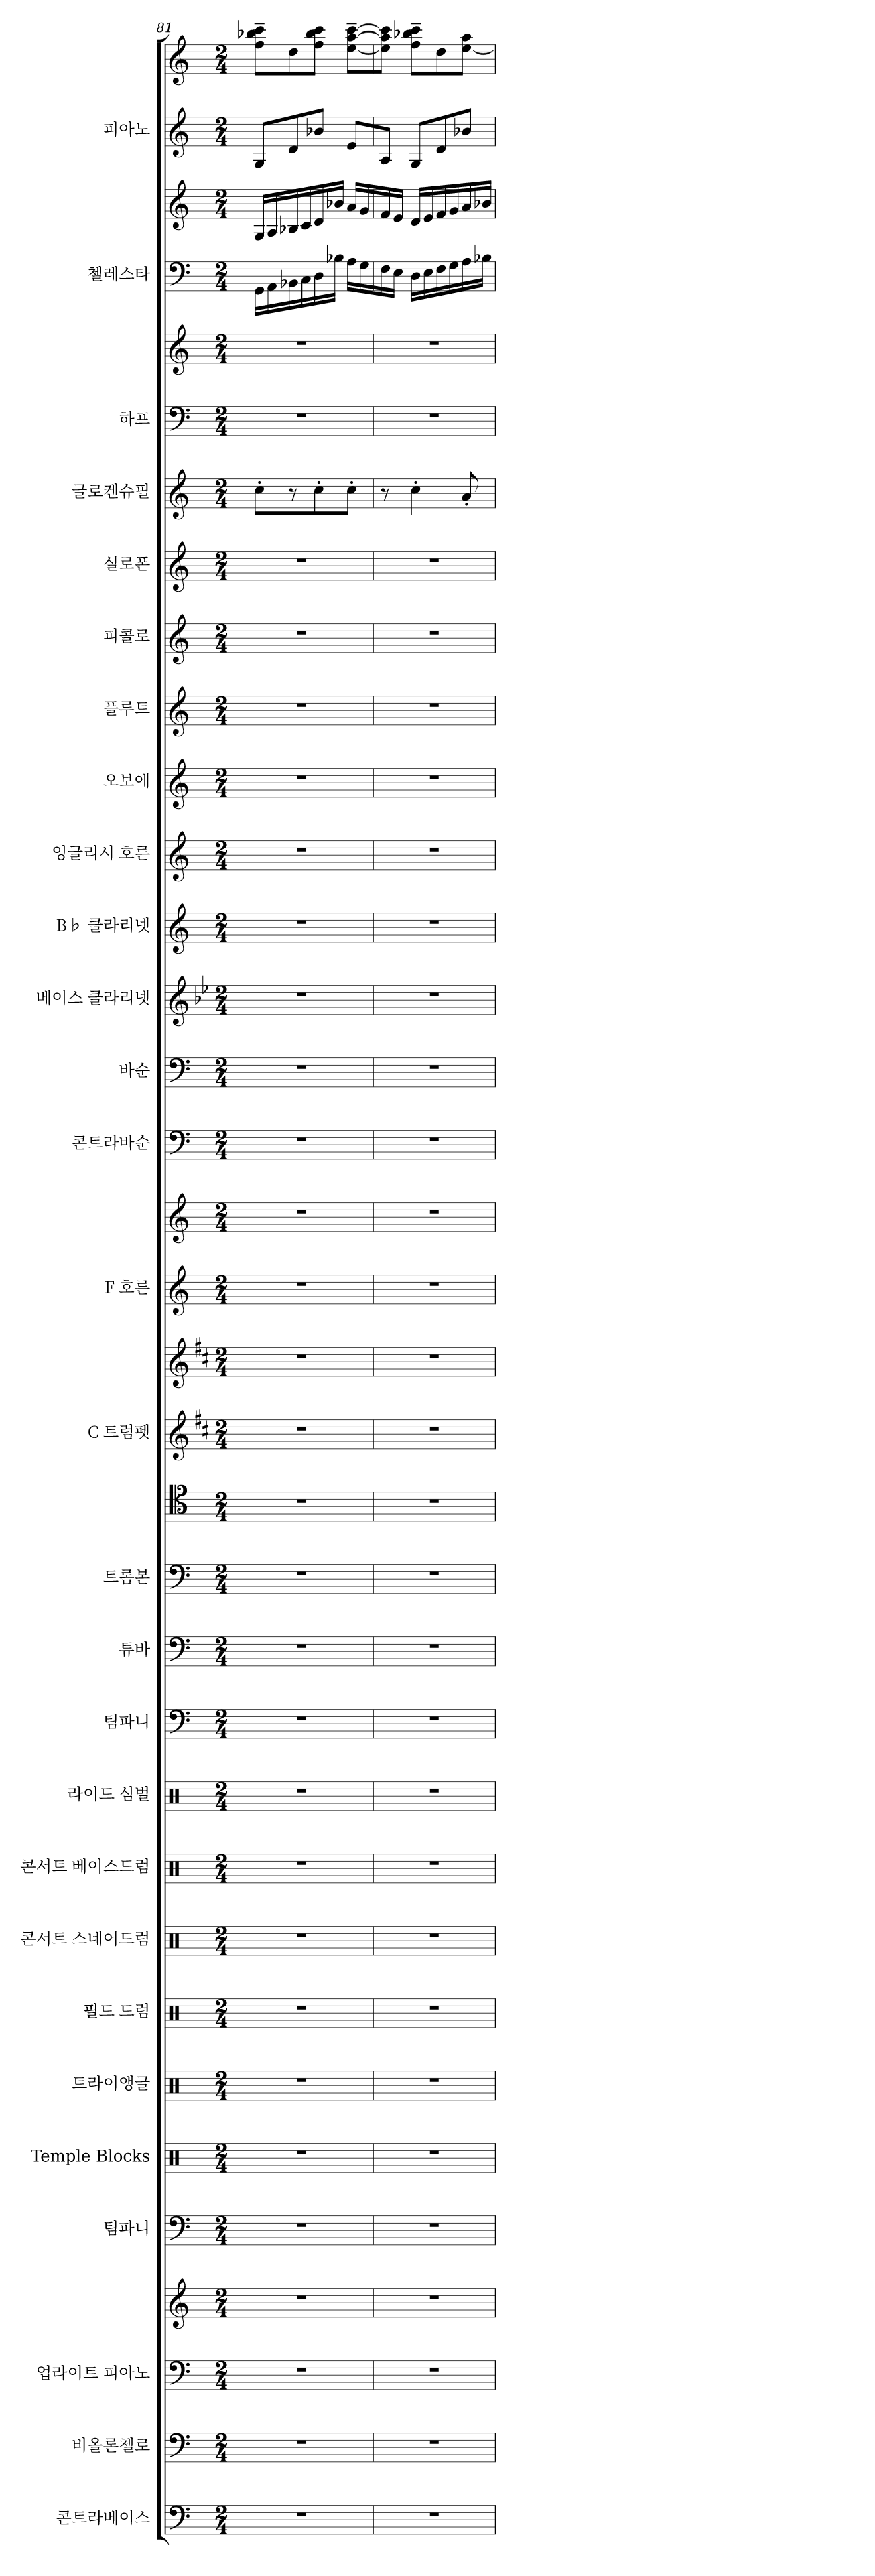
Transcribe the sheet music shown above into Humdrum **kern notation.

**kern	**kern	**kern	**kern	**kern	**kern	**kern	**kern	**kern	**kern	**kern	**kern	**kern	**kern	**kern	**kern	**kern	**kern	**kern	**kern	**kern	**kern	**kern	**kern	**kern	**kern	**kern	**kern	**kern	**kern	**kern	**kern	**kern	**kern	**kern
*part28	*part27	*part26	*part26	*part25	*part24	*part23	*part22	*part21	*part20	*part19	*part18	*part17	*part16	*part16	*part15	*part15	*part14	*part14	*part13	*part12	*part11	*part10	*part9	*part8	*part7	*part6	*part5	*part4	*part3	*part3	*part2	*part2	*part1	*part1
*staff35	*staff34	*staff33	*staff32	*staff31	*staff30	*staff29	*staff28	*staff27	*staff26	*staff25	*staff24	*staff23	*staff22	*staff21	*staff20	*staff19	*staff18	*staff17	*staff16	*staff15	*staff14	*staff13	*staff12	*staff11	*staff10	*staff9	*staff8	*staff7	*staff6	*staff5	*staff4	*staff3	*staff2	*staff1
*I"콘트라베이스	*I"비올론첼로	*I"업라이트 피아노	*	*I"팀파니	*I"Temple Blocks	*I"트라이앵글	*I"필드 드럼	*I"콘서트 스네어드럼	*I"콘서트 베이스드럼	*I"라이드 심벌	*I"팀파니	*I"튜바	*I"트롬본	*	*I"C 트럼펫	*	*I"F 호른	*	*I"콘트라바순	*I"바순	*I"베이스 클라리넷	*I"B♭ 클라리넷	*I"잉글리시 호른	*I"오보에	*I"플루트	*I"피콜로	*I"실로폰	*I"글로켄슈필	*I"하프	*	*I"첼레스타	*	*I"피아노	*
*	*	*	*	*	*I'Tmp. Bl.	*	*	*	*	*	*	*	*	*	*	*	*	*	*	*	*	*	*	*	*	*	*	*	*	*	*	*	*	*
!!LO:LB:g=z
*clefF4	*clefF4	*clefF4	*clefG2	*clefF4	*clefX	*clefX	*clefX	*clefX	*clefX	*clefX	*clefF4	*clefF4	*clefF4	*clefC4	*clefG2	*clefG2	*clefG2	*clefG2	*clefF4	*clefF4	*clefG2	*clefG2	*clefG2	*clefG2	*clefG2	*clefG2	*clefG2	*clefG2	*clefF4	*clefG2	*clefF4	*clefG2	*clefG2	*clefG2
*ITrd7c12	*	*	*	*	*	*	*	*	*	*	*	*	*	*	*ITrd1c2	*ITrd1c2	*ITrd4c7	*ITrd4c7	*ITrd7c12	*	*ITrd8c14	*ITrd1c2	*ITrd4c7	*	*	*ITrd-7c-12	*ITrd-7c-12	*ITrd-14c-24	*	*	*ITrd-7c-12	*ITrd-7c-12	*	*
*k[]	*k[]	*k[]	*k[]	*k[]	*k[]	*k[]	*k[]	*k[]	*k[]	*k[]	*k[]	*k[]	*k[]	*k[]	*k[]	*k[]	*k[b-]	*k[b-]	*k[]	*k[]	*k[b-e-]	*k[b-e-]	*k[b-]	*k[]	*k[]	*k[]	*k[]	*k[]	*k[]	*k[]	*k[]	*k[]	*k[]	*k[]
*M2/4	*M2/4	*M2/4	*M2/4	*M2/4	*M2/4	*M2/4	*M2/4	*M2/4	*M2/4	*M2/4	*M2/4	*M2/4	*M2/4	*M2/4	*M2/4	*M2/4	*M2/4	*M2/4	*M2/4	*M2/4	*M2/4	*M2/4	*M2/4	*M2/4	*M2/4	*M2/4	*M2/4	*M2/4	*M2/4	*M2/4	*M2/4	*M2/4	*M2/4	*M2/4
=81	=81	=81	=81	=81	=81	=81	=81	=81	=81	=81	=81	=81	=81	=81	=81	=81	=81	=81	=81	=81	=81	=81	=81	=81	=81	=81	=81	=81	=81	=81	=81	=81	=81	=81
2r	2r	2r	2r	2r	2r	2r	2r	2r	2r	2r	2r	2r	2r	2r	2r	2r	2r	2r	2r	2r	2r	2r	2r	2r	2r	2r	2r	8cccc'\L	2r	2r	16G\LL	16g/LL	8G/L	8ff\~ 8bb-X\~ 8ccc\~L
.	.	.	.	.	.	.	.	.	.	.	.	.	.	.	.	.	.	.	.	.	.	.	.	.	.	.	.	.	.	.	16A\	16a/	.	.
.	.	.	.	.	.	.	.	.	.	.	.	.	.	.	.	.	.	.	.	.	.	.	.	.	.	.	.	8r	.	.	16B-X\	16b-X/	8d/	8dd\
.	.	.	.	.	.	.	.	.	.	.	.	.	.	.	.	.	.	.	.	.	.	.	.	.	.	.	.	.	.	.	16c\	16cc/	.	.
.	.	.	.	.	.	.	.	.	.	.	.	.	.	.	.	.	.	.	.	.	.	.	.	.	.	.	.	8cccc'\	.	.	16d\	16dd/	8b-X/J	8ff\ 8bb-\ 8ccc\J
.	.	.	.	.	.	.	.	.	.	.	.	.	.	.	.	.	.	.	.	.	.	.	.	.	.	.	.	.	.	.	16b-X\JJ	16bb-X/JJ	.	.
.	.	.	.	.	.	.	.	.	.	.	.	.	.	.	.	.	.	.	.	.	.	.	.	.	.	.	.	8cccc'\J	.	.	16a\LL	16aa/LL	8e/L	[8ee\~ [8aa\~ [8ccc\~L
.	.	.	.	.	.	.	.	.	.	.	.	.	.	.	.	.	.	.	.	.	.	.	.	.	.	.	.	.	.	.	16g\	16gg/	.	.
=82	=82	=82	=82	=82	=82	=82	=82	=82	=82	=82	=82	=82	=82	=82	=82	=82	=82	=82	=82	=82	=82	=82	=82	=82	=82	=82	=82	=82	=82	=82	=82	=82	=82	=82
2r	2r	2r	2r	2r	2r	2r	2r	2r	2r	2r	2r	2r	2r	2r	2r	2r	2r	2r	2r	2r	2r	2r	2r	2r	2r	2r	2r	8r	2r	2r	16f\	16ff/	8A/J	8ee\] 8aa\] 8ccc\]J
.	.	.	.	.	.	.	.	.	.	.	.	.	.	.	.	.	.	.	.	.	.	.	.	.	.	.	.	.	.	.	16e\JJ	16ee/JJ	.	.
.	.	.	.	.	.	.	.	.	.	.	.	.	.	.	.	.	.	.	.	.	.	.	.	.	.	.	.	4cccc'\	.	.	16d\LL	16dd/LL	8G/L	8ff\~ 8bb-X\~ 8ccc\~L
.	.	.	.	.	.	.	.	.	.	.	.	.	.	.	.	.	.	.	.	.	.	.	.	.	.	.	.	.	.	.	16e\	16ee/	.	.
.	.	.	.	.	.	.	.	.	.	.	.	.	.	.	.	.	.	.	.	.	.	.	.	.	.	.	.	.	.	.	16f\	16ff/	8d/	8dd\
.	.	.	.	.	.	.	.	.	.	.	.	.	.	.	.	.	.	.	.	.	.	.	.	.	.	.	.	.	.	.	16g\	16gg/	.	.
.	.	.	.	.	.	.	.	.	.	.	.	.	.	.	.	.	.	.	.	.	.	.	.	.	.	.	.	8aaa'/	.	.	16a\	16aa/	8b-X/J	[8ee\ 8aa\J
.	.	.	.	.	.	.	.	.	.	.	.	.	.	.	.	.	.	.	.	.	.	.	.	.	.	.	.	.	.	.	16b-X\JJ	16bb-X/JJ	.	.
=	=	=	=	=	=	=	=	=	=	=	=	=	=	=	=	=	=	=	=	=	=	=	=	=	=	=	=	=	=	=	=	=	=	=
*-	*-	*-	*-	*-	*-	*-	*-	*-	*-	*-	*-	*-	*-	*-	*-	*-	*-	*-	*-	*-	*-	*-	*-	*-	*-	*-	*-	*-	*-	*-	*-	*-	*-	*-
